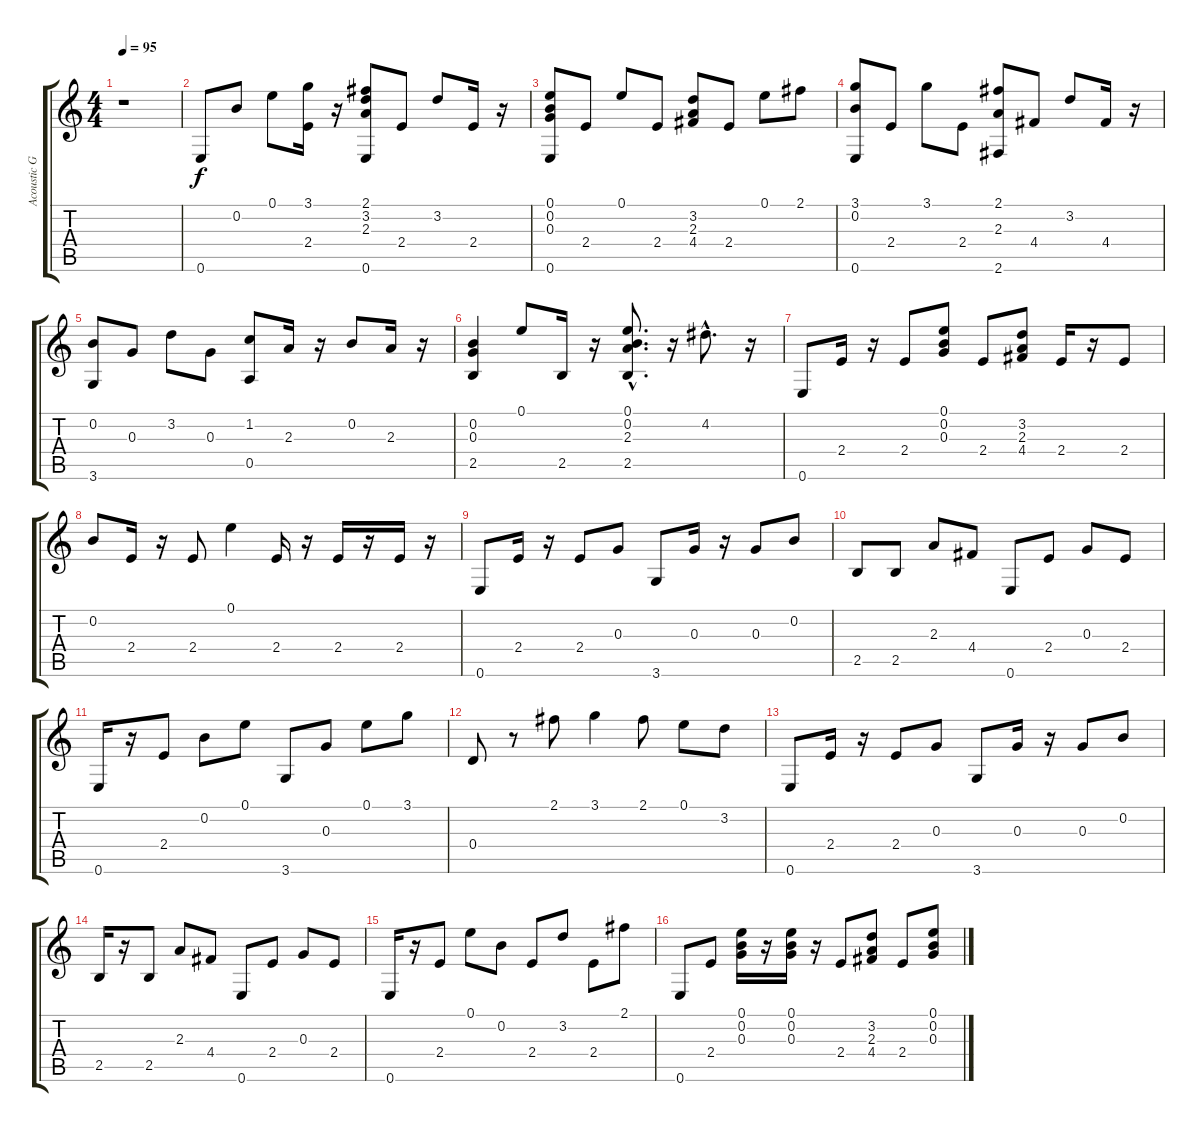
\track ("Acoustic Guitar (Rythm 1)" "Acoustic G") {instrument acousticguitarsteel}
\staff {score tabs}
\tuning (E4 B3 G3 D3 A2 E2) {hide}
\ts (4 4)
\tempo 95
\clef g2
\ks c
r.1{dy f instrument acousticguitarsteel} |
0.6.8 0.2.8 0.1.8 (3.1 2.4).16 r.16 (2.1 3.2 2.3 0.6).8 2.4.8 3.2.8 2.4.16 r.16 |
(0.1 0.2 0.3 0.6).8 2.4.8 0.1.8 2.4.8 (3.2 2.3 4.4).8 2.4.8 0.1.8 2.1.8 |
(3.1 0.2 0.6).8 2.4.8 3.1.8 2.4.8 (2.1 2.3 2.6).8 4.4.8 3.2.8 4.4.16 r.16 |
(0.2 3.6).8 0.3.8 3.2.8 0.3.8 (1.2 0.5).8 2.3.16 r.16 0.2.8 2.3.16 r.16 |
(0.2 0.3 2.5).4 0.1.8 2.5.16 r.16 (0.1{hac} 0.2{hac} 2.3{hac} 2.5{hac}).8{d} r.16 4.2{hac}.8{d} r.16 |
0.6.8 2.4.16 r.16 2.4.8 (0.1 0.2 0.3).8 2.4.8 (3.2 2.3 4.4).8 2.4.16 r.16 2.4.8 |
0.2.8 2.4.16 r.16 2.4.8 0.1.4 2.4.16 r.16 2.4.16 r.16 2.4.16 r.16 |
0.6.8 2.4.16 r.16 2.4.8 0.3.8 3.6.8 0.3.16 r.16 0.3.8 0.2.8 |
2.5.8 2.5.8 2.3.8 4.4.8 0.6.8 2.4.8 0.3.8 2.4.8 |
0.6.16 r.16 2.4.8 0.2.8 0.1.8 3.6.8 0.3.8 0.1.8 3.1.8 |
0.4.8 r.8 2.1.8 3.1.4 2.1.8 0.1.8 3.2.8 |
0.6.8 2.4.16 r.16 2.4.8 0.3.8 3.6.8 0.3.16 r.16 0.3.8 0.2.8 |
2.5.16 r.16 2.5.8 2.3.8 4.4.8 0.6.8 2.4.8 0.3.8 2.4.8 |
0.6.16 r.16 2.4.8 0.1.8 0.2.8 2.4.8 3.2.8 2.4.8 2.1.8 |
0.6.8 2.4.8 (0.1 0.2 0.3).16 r.16 (0.1 0.2 0.3).16 r.16 2.4.8 (3.2 2.3 4.4).8 2.4.8 (0.1 0.2 0.3).8
